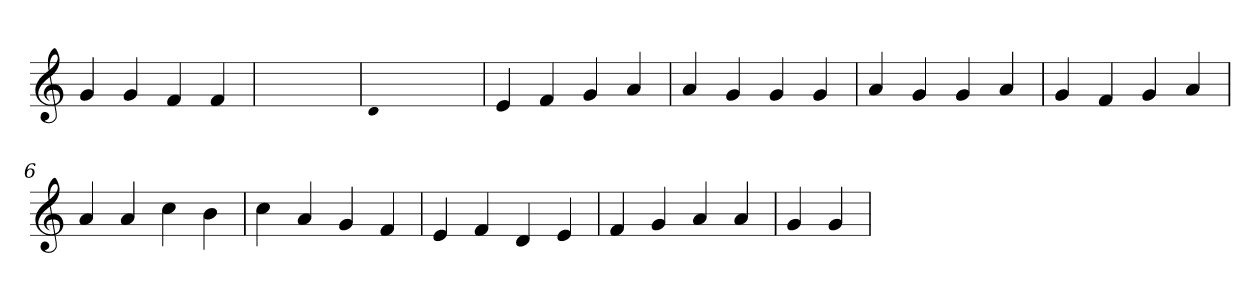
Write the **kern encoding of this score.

**kern
*part1
*staff1
*clefG2
=1
4g
4g
4f
4f
=2
1ryy
=2
qqd
1ryy
=2
4e
4f
4g
4a
=3
4a
4g
4g
4g
=4
4a
4g
4g
4a
=5
4g
4f
4g
4a
=6
4a
4a
4cc
4b
=7
4cc
4a
4g
4f
=8
4e
4f
4d
4e
=9
4f
4g
4a
4a
=10
4g
4g
=
*-
